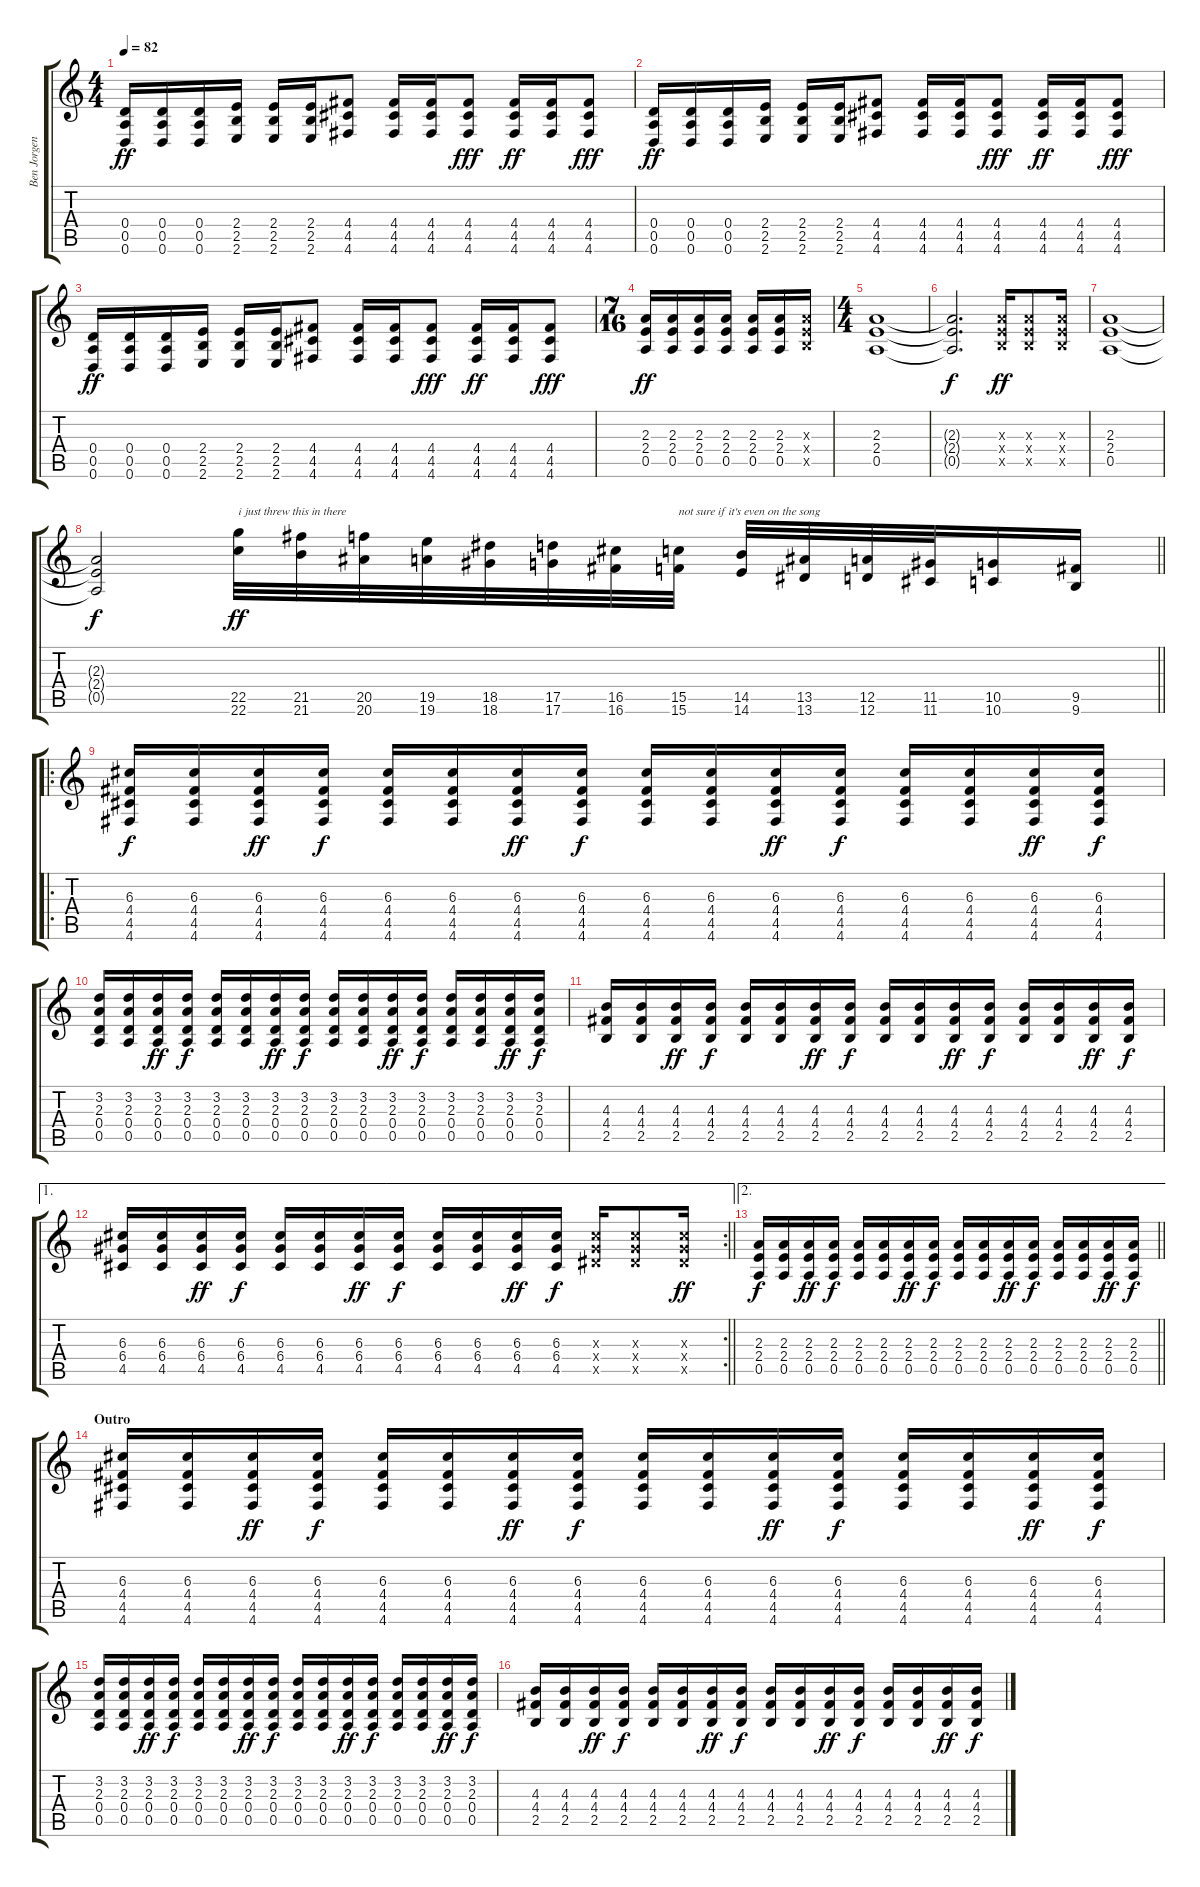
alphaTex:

\track ("Ben Jorgensen" "Ben Jorgen") {instrument distortionguitar}
\staff {score tabs}
\tuning (E4 B3 G3 D3 A2 D2) {hide}
\ts (4 4)
\tempo 82
\clef g2
\ks c
(0.4 0.5 0.6).16{dy ff} (0.4 0.5 0.6).16 (0.4 0.5 0.6).16 (2.4 2.5 2.6).16 (2.4 2.5 2.6).16 (2.4 2.5 2.6).16 (4.4 4.5 4.6).8 (4.4 4.5 4.6).16 (4.4 4.5 4.6).16 (4.4 4.5 4.6).8{dy fff} (4.4 4.5 4.6).16{dy ff} (4.4 4.5 4.6).16 (4.4 4.5 4.6).8{dy fff} |
(0.4 0.5 0.6).16{dy ff} (0.4 0.5 0.6).16 (0.4 0.5 0.6).16 (2.4 2.5 2.6).16 (2.4 2.5 2.6).16 (2.4 2.5 2.6).16 (4.4 4.5 4.6).8 (4.4 4.5 4.6).16 (4.4 4.5 4.6).16 (4.4 4.5 4.6).8{dy fff} (4.4 4.5 4.6).16{dy ff} (4.4 4.5 4.6).16 (4.4 4.5 4.6).8{dy fff} |
(0.4 0.5 0.6).16{dy ff} (0.4 0.5 0.6).16 (0.4 0.5 0.6).16 (2.4 2.5 2.6).16 (2.4 2.5 2.6).16 (2.4 2.5 2.6).16 (4.4 4.5 4.6).8 (4.4 4.5 4.6).16 (4.4 4.5 4.6).16 (4.4 4.5 4.6).8{dy fff} (4.4 4.5 4.6).16{dy ff} (4.4 4.5 4.6).16 (4.4 4.5 4.6).8{dy fff} |
\ts (7 16)
(2.3 2.4 0.5).16{dy ff} (2.3 2.4 0.5).16 (2.3 2.4 0.5).16 (2.3 2.4 0.5).16 (2.3 2.4 0.5).16 (2.3 2.4 0.5).16 (2.3{x} 2.4{x} 2.5{x}).16 |
\ts (4 4)
(2.3 2.4 0.5).1 |
(2.3{t} 2.4{t} 0.5{t}).2{d dy f} (2.3{x} 2.4{x} 2.5{x}).16{dy ff} (2.3{x} 2.4{x} 2.5{x}).8 (2.3{x} 2.4{x} 2.5{x}).16 |
(2.3 2.4 0.5).1 |
\barLineRight lightlight
(2.3{t} 2.4{t} 0.5{t}).2{dy f} (22.5 22.6).32{txt "i just threw this in there" dy ff instrument guitarfretnoise} (21.5 21.6).32 (20.5 20.6).32 (19.5 19.6).32 (18.5 18.6).32 (17.5 17.6).32 (16.5 16.6).32 (15.5 15.6).32{txt "not sure if it's even on the song"} (14.5 14.6).32 (13.5 13.6).32 (12.5 12.6).32 (11.5 11.6).32 (10.5 10.6).16 (9.5 9.6).16 |
\ro
(6.3 4.4 4.5 4.6).16{dy f instrument distortionguitar} (6.3 4.4 4.5 4.6).16 (6.3 4.4 4.5 4.6).16{dy ff} (6.3 4.4 4.5 4.6).16{dy f} (6.3 4.4 4.5 4.6).16 (6.3 4.4 4.5 4.6).16 (6.3 4.4 4.5 4.6).16{dy ff} (6.3 4.4 4.5 4.6).16{dy f} (6.3 4.4 4.5 4.6).16 (6.3 4.4 4.5 4.6).16 (6.3 4.4 4.5 4.6).16{dy ff} (6.3 4.4 4.5 4.6).16{dy f} (6.3 4.4 4.5 4.6).16 (6.3 4.4 4.5 4.6).16 (6.3 4.4 4.5 4.6).16{dy ff} (6.3 4.4 4.5 4.6).16{dy f} |
(3.2 2.3 0.4 0.5).16 (3.2 2.3 0.4 0.5).16 (3.2 2.3 0.4 0.5).16{dy ff} (3.2 2.3 0.4 0.5).16{dy f} (3.2 2.3 0.4 0.5).16 (3.2 2.3 0.4 0.5).16 (3.2 2.3 0.4 0.5).16{dy ff} (3.2 2.3 0.4 0.5).16{dy f} (3.2 2.3 0.4 0.5).16 (3.2 2.3 0.4 0.5).16 (3.2 2.3 0.4 0.5).16{dy ff} (3.2 2.3 0.4 0.5).16{dy f} (3.2 2.3 0.4 0.5).16 (3.2 2.3 0.4 0.5).16 (3.2 2.3 0.4 0.5).16{dy ff} (3.2 2.3 0.4 0.5).16{dy f} |
(4.3 4.4 2.5).16 (4.3 4.4 2.5).16 (4.3 4.4 2.5).16{dy ff} (4.3 4.4 2.5).16{dy f} (4.3 4.4 2.5).16 (4.3 4.4 2.5).16 (4.3 4.4 2.5).16{dy ff} (4.3 4.4 2.5).16{dy f} (4.3 4.4 2.5).16 (4.3 4.4 2.5).16 (4.3 4.4 2.5).16{dy ff} (4.3 4.4 2.5).16{dy f} (4.3 4.4 2.5).16 (4.3 4.4 2.5).16 (4.3 4.4 2.5).16{dy ff} (4.3 4.4 2.5).16{dy f} |
\ae 1
\rc 2
\barLineRight lightlight
(6.3 6.4 4.5).16 (6.3 6.4 4.5).16 (6.3 6.4 4.5).16{dy ff} (6.3 6.4 4.5).16{dy f} (6.3 6.4 4.5).16 (6.3 6.4 4.5).16 (6.3 6.4 4.5).16{dy ff} (6.3 6.4 4.5).16{dy f} (6.3 6.4 4.5).16 (6.3 6.4 4.5).16 (6.3 6.4 4.5).16{dy ff} (6.3 6.4 4.5).16{dy f} (6.3{x} 6.4{x} 6.5{x}).16 (6.3{x} 6.4{x} 6.5{x}).8 (6.3{x} 6.4{x} 6.5{x}).16{dy ff} |
\ae 2
\barLineRight lightlight
(2.3 2.4 0.5).16{dy f} (2.3 2.4 0.5).16 (2.3 2.4 0.5).16{dy ff} (2.3 2.4 0.5).16{dy f} (2.3 2.4 0.5).16 (2.3 2.4 0.5).16 (2.3 2.4 0.5).16{dy ff} (2.3 2.4 0.5).16{dy f} (2.3 2.4 0.5).16 (2.3 2.4 0.5).16 (2.3 2.4 0.5).16{dy ff} (2.3 2.4 0.5).16{dy f} (2.3 2.4 0.5).16 (2.3 2.4 0.5).16 (2.3 2.4 0.5).16{dy ff} (2.3 2.4 0.5).16{dy f} |
\section ("" "Outro")
(6.3 4.4 4.5 4.6).16 (6.3 4.4 4.5 4.6).16 (6.3 4.4 4.5 4.6).16{dy ff} (6.3 4.4 4.5 4.6).16{dy f} (6.3 4.4 4.5 4.6).16 (6.3 4.4 4.5 4.6).16 (6.3 4.4 4.5 4.6).16{dy ff} (6.3 4.4 4.5 4.6).16{dy f} (6.3 4.4 4.5 4.6).16 (6.3 4.4 4.5 4.6).16 (6.3 4.4 4.5 4.6).16{dy ff} (6.3 4.4 4.5 4.6).16{dy f} (6.3 4.4 4.5 4.6).16 (6.3 4.4 4.5 4.6).16 (6.3 4.4 4.5 4.6).16{dy ff} (6.3 4.4 4.5 4.6).16{dy f} |
(3.2 2.3 0.4 0.5).16 (3.2 2.3 0.4 0.5).16 (3.2 2.3 0.4 0.5).16{dy ff} (3.2 2.3 0.4 0.5).16{dy f} (3.2 2.3 0.4 0.5).16 (3.2 2.3 0.4 0.5).16 (3.2 2.3 0.4 0.5).16{dy ff} (3.2 2.3 0.4 0.5).16{dy f} (3.2 2.3 0.4 0.5).16 (3.2 2.3 0.4 0.5).16 (3.2 2.3 0.4 0.5).16{dy ff} (3.2 2.3 0.4 0.5).16{dy f} (3.2 2.3 0.4 0.5).16 (3.2 2.3 0.4 0.5).16 (3.2 2.3 0.4 0.5).16{dy ff} (3.2 2.3 0.4 0.5).16{dy f} |
(4.3 4.4 2.5).16 (4.3 4.4 2.5).16 (4.3 4.4 2.5).16{dy ff} (4.3 4.4 2.5).16{dy f} (4.3 4.4 2.5).16 (4.3 4.4 2.5).16 (4.3 4.4 2.5).16{dy ff} (4.3 4.4 2.5).16{dy f} (4.3 4.4 2.5).16 (4.3 4.4 2.5).16 (4.3 4.4 2.5).16{dy ff} (4.3 4.4 2.5).16{dy f} (4.3 4.4 2.5).16 (4.3 4.4 2.5).16 (4.3 4.4 2.5).16{dy ff} (4.3 4.4 2.5).16{dy f}
